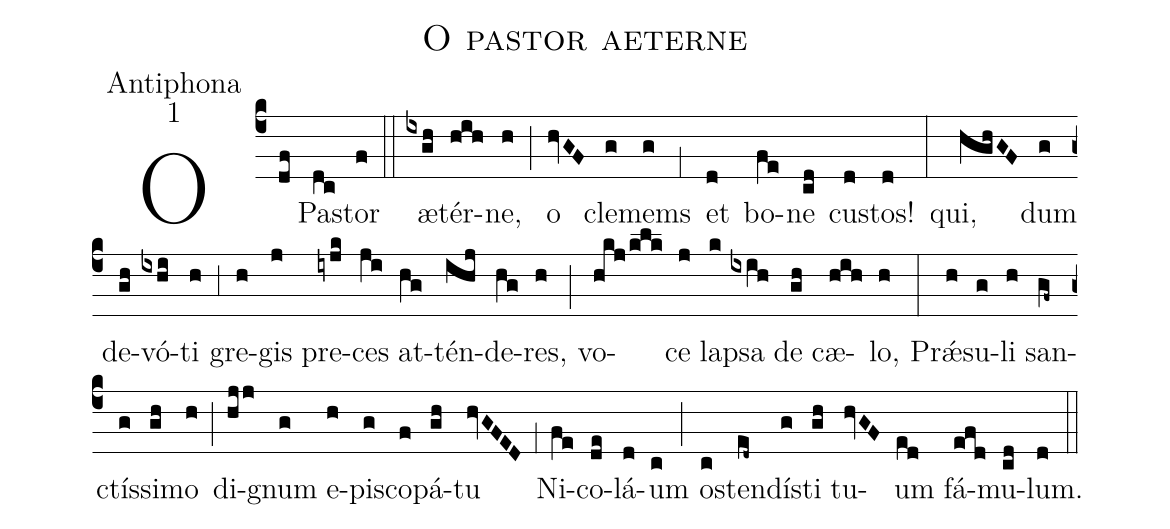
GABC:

name:O pastor aeterne;
office-part:Antiphona;
mode:1;
%%
(c4) O(df) Pa(dc)stor(f) (::)
æ(ixgh)tér(hih)ne,(h) (;) o(hvGF) cle(g)mems(g) (,1) et(d) bo(fe)ne(cd) cu(d)stos!(d) (:)
qui,(hghGF) dum(g) de(gh)vó(ixhi)ti(h) (,3) gre(h)gis(j) pre(iyjk)ces(ji) at(hg)tén(ihj)de(hg)res,(h) (;) vo(hkj/klk)ce(j) la(k)psa(ixih) de(gh) cæ(hih)lo,(h) (:)
Pr{<sp>'ae</sp>}(h)su(g)li(h) san(gf~)ctís(g)si(gh)mo(h) (;) di(hjj)gnum(g) e(h)pi(g)sco(f)pá(gh)tu(hvGFED) (,1) Ni(fe)co(de)lá(d)um(c) (;) o(c)sten(ed~)dí(g)sti(gh) tu(hvGF)um(ed) fá(efd)mu(cd)lum.(d) (::)
